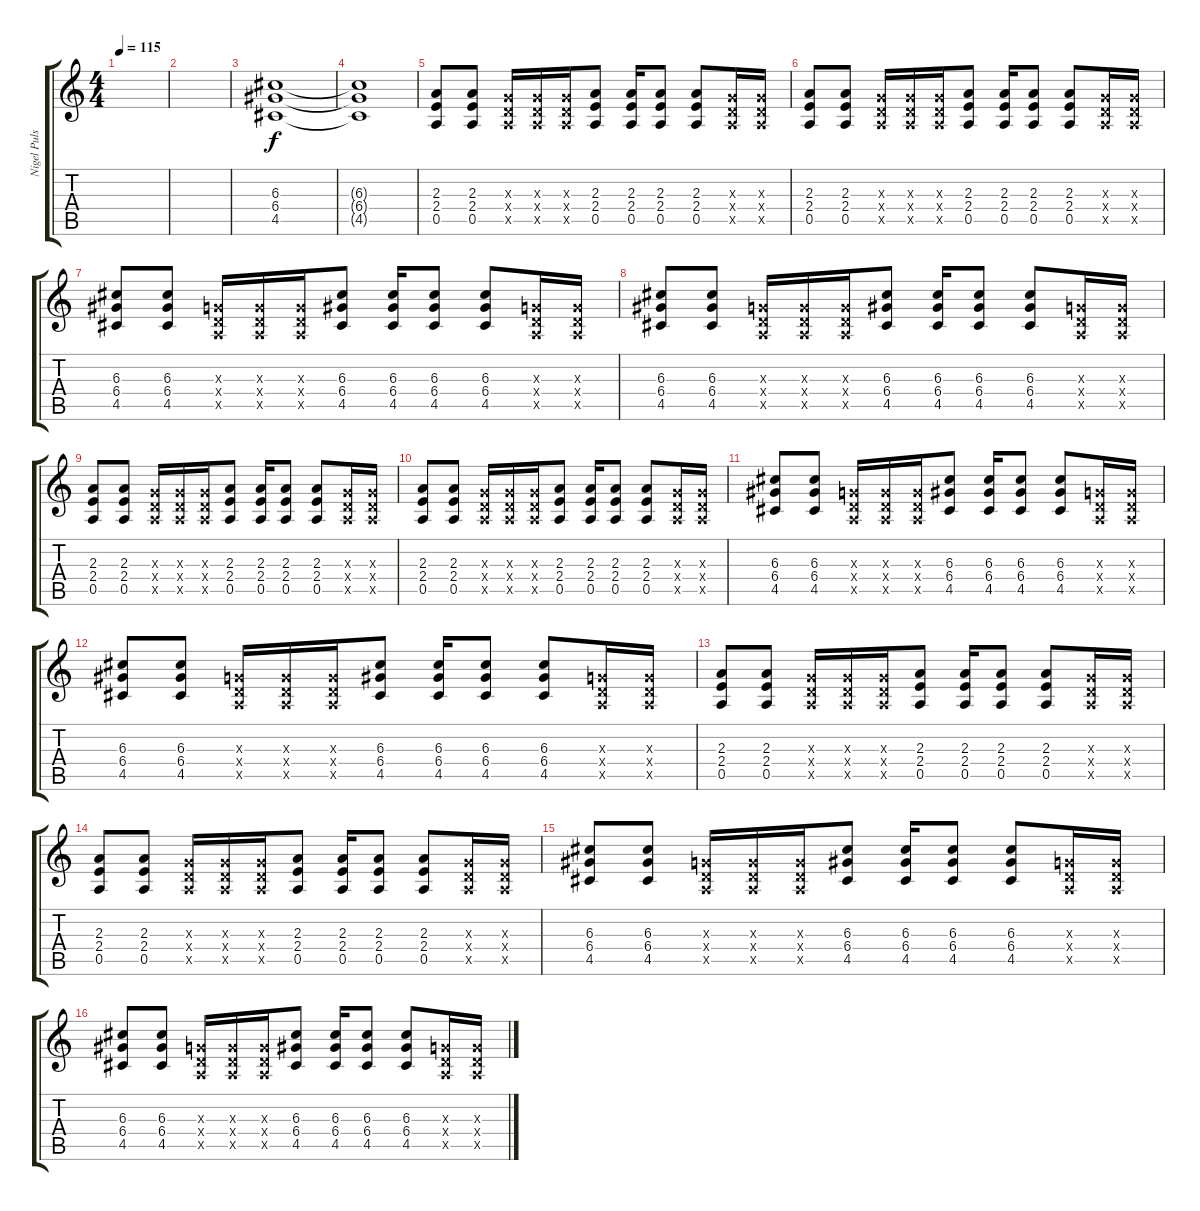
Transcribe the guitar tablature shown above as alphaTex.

\track ("Nigel Pulsford" "Nigel Puls") {instrument distortionguitar}
\staff {score tabs}
\tuning (E4 B3 G3 D3 A2 E2) {hide}
\ts (4 4)
\tempo 115
\clef g2
\ks c
|
|
(6.3 6.4 4.5).1 |
(6.3{t} 6.4{t} 4.5{t}).1 |
(2.3 2.4 0.5).8 (2.3 2.4 0.5).8 (0.3{x} 0.4{x} 0.5{x}).16 (0.3{x} 0.4{x} 0.5{x}).16 (0.3{x} 0.4{x} 0.5{x}).16 (2.3 2.4 0.5).8 (2.3 2.4 0.5).16 (2.3 2.4 0.5).8 (2.3 2.4 0.5).8 (0.3{x} 0.4{x} 0.5{x}).16 (0.3{x} 0.4{x} 0.5{x}).16 |
(2.3 2.4 0.5).8 (2.3 2.4 0.5).8 (0.3{x} 0.4{x} 0.5{x}).16 (0.3{x} 0.4{x} 0.5{x}).16 (0.3{x} 0.4{x} 0.5{x}).16 (2.3 2.4 0.5).8 (2.3 2.4 0.5).16 (2.3 2.4 0.5).8 (2.3 2.4 0.5).8 (0.3{x} 0.4{x} 0.5{x}).16 (0.3{x} 0.4{x} 0.5{x}).16 |
(6.3 6.4 4.5).8 (6.3 6.4 4.5).8 (0.3{x} 0.4{x} 0.5{x}).16 (0.3{x} 0.4{x} 0.5{x}).16 (0.3{x} 0.4{x} 0.5{x}).16 (6.3 6.4 4.5).8 (6.3 6.4 4.5).16 (6.3 6.4 4.5).8 (6.3 6.4 4.5).8 (0.3{x} 0.4{x} 0.5{x}).16 (0.3{x} 0.4{x} 0.5{x}).16 |
(6.3 6.4 4.5).8 (6.3 6.4 4.5).8 (0.3{x} 0.4{x} 0.5{x}).16 (0.3{x} 0.4{x} 0.5{x}).16 (0.3{x} 0.4{x} 0.5{x}).16 (6.3 6.4 4.5).8 (6.3 6.4 4.5).16 (6.3 6.4 4.5).8 (6.3 6.4 4.5).8 (0.3{x} 0.4{x} 0.5{x}).16 (0.3{x} 0.4{x} 0.5{x}).16 |
(2.3 2.4 0.5).8 (2.3 2.4 0.5).8 (0.3{x} 0.4{x} 0.5{x}).16 (0.3{x} 0.4{x} 0.5{x}).16 (0.3{x} 0.4{x} 0.5{x}).16 (2.3 2.4 0.5).8 (2.3 2.4 0.5).16 (2.3 2.4 0.5).8 (2.3 2.4 0.5).8 (0.3{x} 0.4{x} 0.5{x}).16 (0.3{x} 0.4{x} 0.5{x}).16 |
(2.3 2.4 0.5).8 (2.3 2.4 0.5).8 (0.3{x} 0.4{x} 0.5{x}).16 (0.3{x} 0.4{x} 0.5{x}).16 (0.3{x} 0.4{x} 0.5{x}).16 (2.3 2.4 0.5).8 (2.3 2.4 0.5).16 (2.3 2.4 0.5).8 (2.3 2.4 0.5).8 (0.3{x} 0.4{x} 0.5{x}).16 (0.3{x} 0.4{x} 0.5{x}).16 |
(6.3 6.4 4.5).8 (6.3 6.4 4.5).8 (0.3{x} 0.4{x} 0.5{x}).16 (0.3{x} 0.4{x} 0.5{x}).16 (0.3{x} 0.4{x} 0.5{x}).16 (6.3 6.4 4.5).8 (6.3 6.4 4.5).16 (6.3 6.4 4.5).8 (6.3 6.4 4.5).8 (0.3{x} 0.4{x} 0.5{x}).16 (0.3{x} 0.4{x} 0.5{x}).16 |
(6.3 6.4 4.5).8 (6.3 6.4 4.5).8 (0.3{x} 0.4{x} 0.5{x}).16 (0.3{x} 0.4{x} 0.5{x}).16 (0.3{x} 0.4{x} 0.5{x}).16 (6.3 6.4 4.5).8 (6.3 6.4 4.5).16 (6.3 6.4 4.5).8 (6.3 6.4 4.5).8 (0.3{x} 0.4{x} 0.5{x}).16 (0.3{x} 0.4{x} 0.5{x}).16 |
(2.3 2.4 0.5).8 (2.3 2.4 0.5).8 (0.3{x} 0.4{x} 0.5{x}).16 (0.3{x} 0.4{x} 0.5{x}).16 (0.3{x} 0.4{x} 0.5{x}).16 (2.3 2.4 0.5).8 (2.3 2.4 0.5).16 (2.3 2.4 0.5).8 (2.3 2.4 0.5).8 (0.3{x} 0.4{x} 0.5{x}).16 (0.3{x} 0.4{x} 0.5{x}).16 |
(2.3 2.4 0.5).8 (2.3 2.4 0.5).8 (0.3{x} 0.4{x} 0.5{x}).16 (0.3{x} 0.4{x} 0.5{x}).16 (0.3{x} 0.4{x} 0.5{x}).16 (2.3 2.4 0.5).8 (2.3 2.4 0.5).16 (2.3 2.4 0.5).8 (2.3 2.4 0.5).8 (0.3{x} 0.4{x} 0.5{x}).16 (0.3{x} 0.4{x} 0.5{x}).16 |
(6.3 6.4 4.5).8 (6.3 6.4 4.5).8 (0.3{x} 0.4{x} 0.5{x}).16 (0.3{x} 0.4{x} 0.5{x}).16 (0.3{x} 0.4{x} 0.5{x}).16 (6.3 6.4 4.5).8 (6.3 6.4 4.5).16 (6.3 6.4 4.5).8 (6.3 6.4 4.5).8 (0.3{x} 0.4{x} 0.5{x}).16 (0.3{x} 0.4{x} 0.5{x}).16 |
(6.3 6.4 4.5).8 (6.3 6.4 4.5).8 (0.3{x} 0.4{x} 0.5{x}).16 (0.3{x} 0.4{x} 0.5{x}).16 (0.3{x} 0.4{x} 0.5{x}).16 (6.3 6.4 4.5).8 (6.3 6.4 4.5).16 (6.3 6.4 4.5).8 (6.3 6.4 4.5).8 (0.3{x} 0.4{x} 0.5{x}).16 (0.3{x} 0.4{x} 0.5{x}).16
